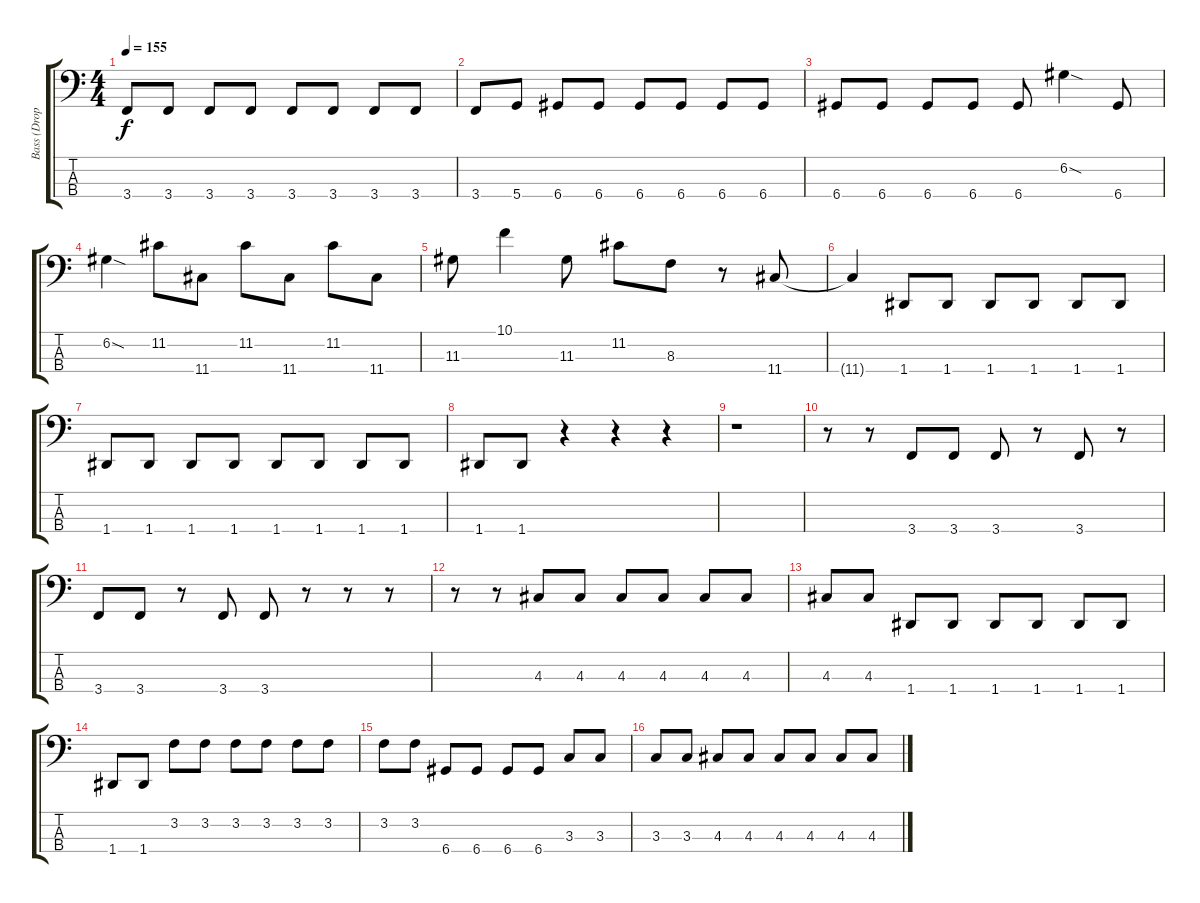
\track ("Bass (Dropped D)" "Bass (Drop") {instrument electricbassfinger}
\staff {score tabs}
\tuning (G2 D2 A1 D1) {hide}
\ts (4 4)
\tempo 155
\clef f4
\ks c
3.4.8{dy f} 3.4.8 3.4.8 3.4.8 3.4.8 3.4.8 3.4.8 3.4.8 |
3.4.8 5.4.8 6.4.8 6.4.8 6.4.8 6.4.8 6.4.8 6.4.8 |
6.4.8 6.4.8 6.4.8 6.4.8 6.4.8 6.2{sod}.4 6.4.8 |
6.2{sod}.4 11.2.8 11.4.8 11.2.8 11.4.8 11.2.8 11.4.8 |
11.3.8 10.1.4 11.3.8 11.2.8 8.3.8 r.8 11.4.8 |
11.4{t}.4 1.4.8 1.4.8 1.4.8 1.4.8 1.4.8 1.4.8 |
1.4.8 1.4.8 1.4.8 1.4.8 1.4.8 1.4.8 1.4.8 1.4.8 |
1.4.8 1.4.8 r.4 r.4 r.4 |
r.1 |
r.8 r.8 3.4.8 3.4.8 3.4.8 r.8 3.4.8 r.8 |
3.4.8 3.4.8 r.8 3.4.8 3.4.8 r.8 r.8 r.8 |
r.8 r.8 4.3.8 4.3.8 4.3.8 4.3.8 4.3.8 4.3.8 |
4.3.8 4.3.8 1.4.8 1.4.8 1.4.8 1.4.8 1.4.8 1.4.8 |
1.4.8 1.4.8 3.2.8 3.2.8 3.2.8 3.2.8 3.2.8 3.2.8 |
3.2.8 3.2.8 6.4.8 6.4.8 6.4.8 6.4.8 3.3.8 3.3.8 |
3.3.8 3.3.8 4.3.8 4.3.8 4.3.8 4.3.8 4.3.8 4.3.8
